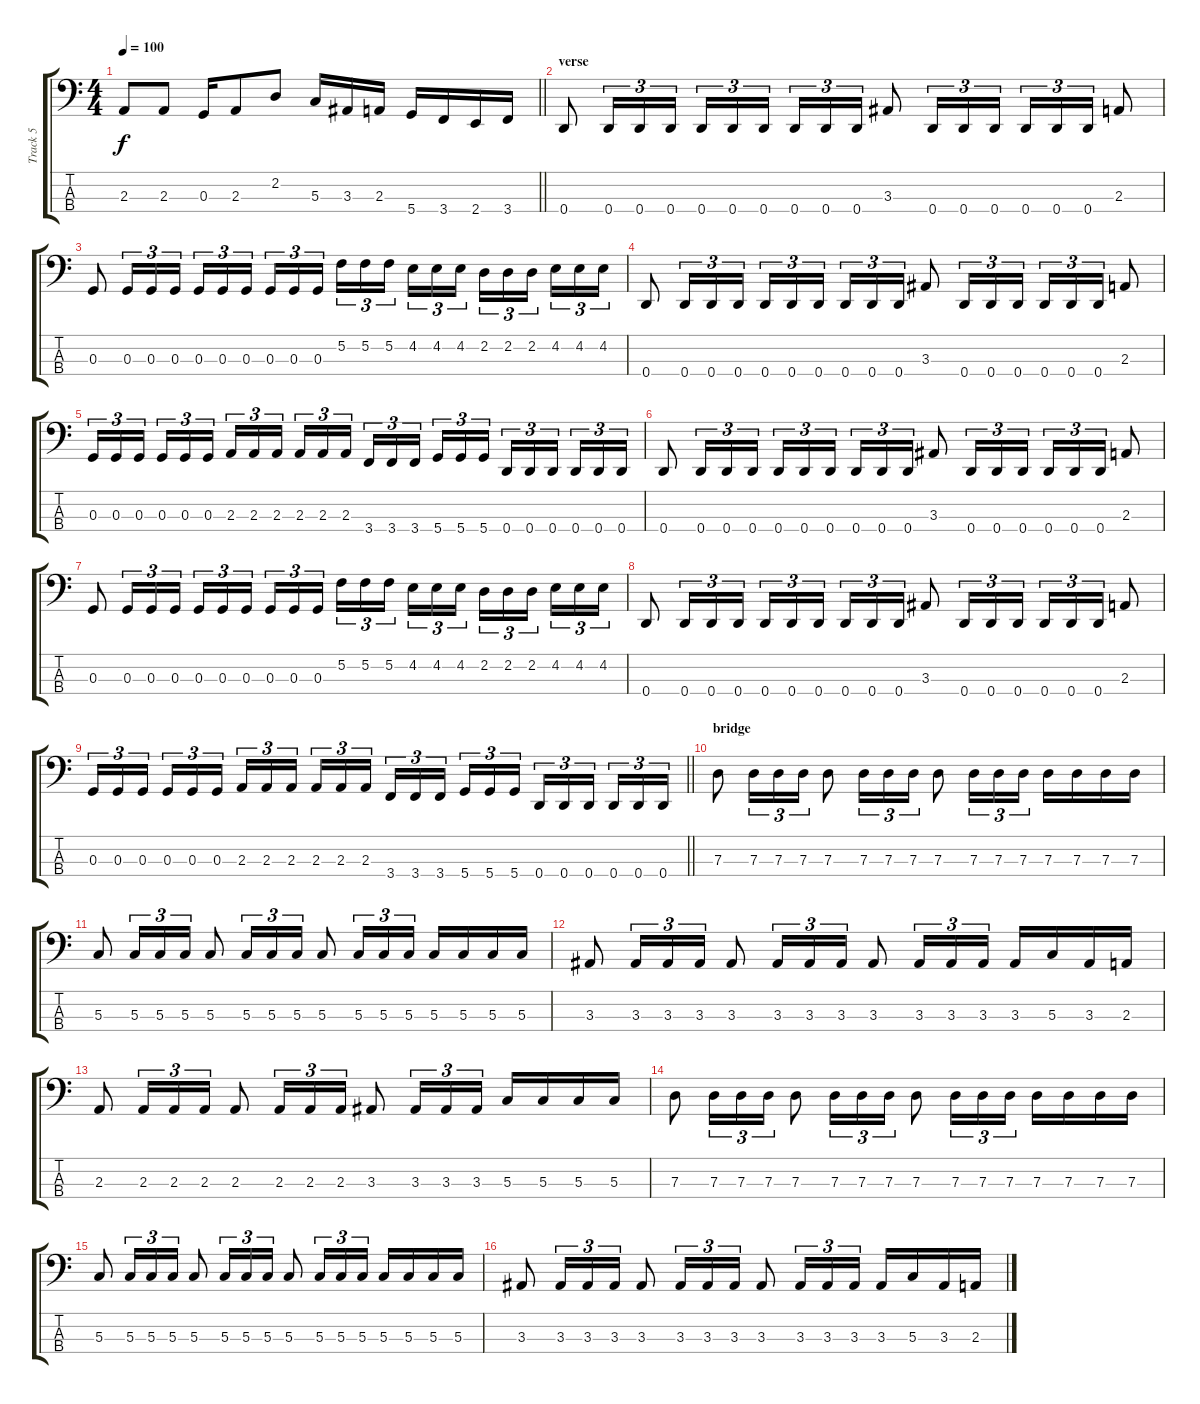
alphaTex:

\track ("Track 5" "Track 5") {instrument electricbassfinger}
\staff {score tabs}
\tuning (F2 C2 G1 D1) {hide}
\ts (4 4)
\tempo 100
\clef f4
\barLineRight lightlight
\ks c
2.3.8{dy f} 2.3.8 0.3.16 2.3.8 2.2.8 5.3.16 3.3.16 2.3.16 5.4.16 3.4.16 2.4.16 3.4.16 |
\section ("" "verse")
0.4.8 0.4.16{tu (3 2)} 0.4.16{tu (3 2)} 0.4.16{tu (3 2)} 0.4.16{tu (3 2)} 0.4.16{tu (3 2)} 0.4.16{tu (3 2) beam splitsecondary} 0.4.16{tu (3 2)} 0.4.16{tu (3 2)} 0.4.16{tu (3 2)} 3.3.8 0.4.16{tu (3 2)} 0.4.16{tu (3 2)} 0.4.16{tu (3 2)} 0.4.16{tu (3 2)} 0.4.16{tu (3 2)} 0.4.16{tu (3 2)} 2.3.8 |
0.3.8 0.3.16{tu (3 2)} 0.3.16{tu (3 2)} 0.3.16{tu (3 2)} 0.3.16{tu (3 2)} 0.3.16{tu (3 2)} 0.3.16{tu (3 2) beam splitsecondary} 0.3.16{tu (3 2)} 0.3.16{tu (3 2)} 0.3.16{tu (3 2)} 5.2.16{tu (3 2)} 5.2.16{tu (3 2)} 5.2.16{tu (3 2) beam splitsecondary} 4.2.16{tu (3 2)} 4.2.16{tu (3 2)} 4.2.16{tu (3 2)} 2.2.16{tu (3 2)} 2.2.16{tu (3 2)} 2.2.16{tu (3 2) beam splitsecondary} 4.2.16{tu (3 2)} 4.2.16{tu (3 2)} 4.2.16{tu (3 2)} |
0.4.8 0.4.16{tu (3 2)} 0.4.16{tu (3 2)} 0.4.16{tu (3 2)} 0.4.16{tu (3 2)} 0.4.16{tu (3 2)} 0.4.16{tu (3 2) beam splitsecondary} 0.4.16{tu (3 2)} 0.4.16{tu (3 2)} 0.4.16{tu (3 2)} 3.3.8 0.4.16{tu (3 2)} 0.4.16{tu (3 2)} 0.4.16{tu (3 2)} 0.4.16{tu (3 2)} 0.4.16{tu (3 2)} 0.4.16{tu (3 2)} 2.3.8 |
0.3.16{tu (3 2)} 0.3.16{tu (3 2)} 0.3.16{tu (3 2) beam splitsecondary} 0.3.16{tu (3 2)} 0.3.16{tu (3 2)} 0.3.16{tu (3 2)} 2.3.16{tu (3 2)} 2.3.16{tu (3 2)} 2.3.16{tu (3 2) beam splitsecondary} 2.3.16{tu (3 2)} 2.3.16{tu (3 2)} 2.3.16{tu (3 2)} 3.4.16{tu (3 2)} 3.4.16{tu (3 2)} 3.4.16{tu (3 2) beam splitsecondary} 5.4.16{tu (3 2)} 5.4.16{tu (3 2)} 5.4.16{tu (3 2)} 0.4.16{tu (3 2)} 0.4.16{tu (3 2)} 0.4.16{tu (3 2) beam splitsecondary} 0.4.16{tu (3 2)} 0.4.16{tu (3 2)} 0.4.16{tu (3 2)} |
0.4.8 0.4.16{tu (3 2)} 0.4.16{tu (3 2)} 0.4.16{tu (3 2)} 0.4.16{tu (3 2)} 0.4.16{tu (3 2)} 0.4.16{tu (3 2) beam splitsecondary} 0.4.16{tu (3 2)} 0.4.16{tu (3 2)} 0.4.16{tu (3 2)} 3.3.8 0.4.16{tu (3 2)} 0.4.16{tu (3 2)} 0.4.16{tu (3 2)} 0.4.16{tu (3 2)} 0.4.16{tu (3 2)} 0.4.16{tu (3 2)} 2.3.8 |
0.3.8 0.3.16{tu (3 2)} 0.3.16{tu (3 2)} 0.3.16{tu (3 2)} 0.3.16{tu (3 2)} 0.3.16{tu (3 2)} 0.3.16{tu (3 2) beam splitsecondary} 0.3.16{tu (3 2)} 0.3.16{tu (3 2)} 0.3.16{tu (3 2)} 5.2.16{tu (3 2)} 5.2.16{tu (3 2)} 5.2.16{tu (3 2) beam splitsecondary} 4.2.16{tu (3 2)} 4.2.16{tu (3 2)} 4.2.16{tu (3 2)} 2.2.16{tu (3 2)} 2.2.16{tu (3 2)} 2.2.16{tu (3 2) beam splitsecondary} 4.2.16{tu (3 2)} 4.2.16{tu (3 2)} 4.2.16{tu (3 2)} |
0.4.8 0.4.16{tu (3 2)} 0.4.16{tu (3 2)} 0.4.16{tu (3 2)} 0.4.16{tu (3 2)} 0.4.16{tu (3 2)} 0.4.16{tu (3 2) beam splitsecondary} 0.4.16{tu (3 2)} 0.4.16{tu (3 2)} 0.4.16{tu (3 2)} 3.3.8 0.4.16{tu (3 2)} 0.4.16{tu (3 2)} 0.4.16{tu (3 2)} 0.4.16{tu (3 2)} 0.4.16{tu (3 2)} 0.4.16{tu (3 2)} 2.3.8 |
\barLineRight lightlight
0.3.16{tu (3 2)} 0.3.16{tu (3 2)} 0.3.16{tu (3 2) beam splitsecondary} 0.3.16{tu (3 2)} 0.3.16{tu (3 2)} 0.3.16{tu (3 2)} 2.3.16{tu (3 2)} 2.3.16{tu (3 2)} 2.3.16{tu (3 2) beam splitsecondary} 2.3.16{tu (3 2)} 2.3.16{tu (3 2)} 2.3.16{tu (3 2)} 3.4.16{tu (3 2)} 3.4.16{tu (3 2)} 3.4.16{tu (3 2) beam splitsecondary} 5.4.16{tu (3 2)} 5.4.16{tu (3 2)} 5.4.16{tu (3 2)} 0.4.16{tu (3 2)} 0.4.16{tu (3 2)} 0.4.16{tu (3 2) beam splitsecondary} 0.4.16{tu (3 2)} 0.4.16{tu (3 2)} 0.4.16{tu (3 2)} |
\section ("" "bridge")
7.3.8 7.3.16{tu (3 2)} 7.3.16{tu (3 2)} 7.3.16{tu (3 2)} 7.3.8 7.3.16{tu (3 2)} 7.3.16{tu (3 2)} 7.3.16{tu (3 2)} 7.3.8 7.3.16{tu (3 2)} 7.3.16{tu (3 2)} 7.3.16{tu (3 2)} 7.3.16 7.3.16 7.3.16 7.3.16 |
5.3.8 5.3.16{tu (3 2)} 5.3.16{tu (3 2)} 5.3.16{tu (3 2)} 5.3.8 5.3.16{tu (3 2)} 5.3.16{tu (3 2)} 5.3.16{tu (3 2)} 5.3.8 5.3.16{tu (3 2)} 5.3.16{tu (3 2)} 5.3.16{tu (3 2)} 5.3.16 5.3.16 5.3.16 5.3.16 |
3.3.8 3.3.16{tu (3 2)} 3.3.16{tu (3 2)} 3.3.16{tu (3 2)} 3.3.8 3.3.16{tu (3 2)} 3.3.16{tu (3 2)} 3.3.16{tu (3 2)} 3.3.8 3.3.16{tu (3 2)} 3.3.16{tu (3 2)} 3.3.16{tu (3 2)} 3.3.16 5.3.16 3.3.16 2.3.16 |
2.3.8 2.3.16{tu (3 2)} 2.3.16{tu (3 2)} 2.3.16{tu (3 2)} 2.3.8 2.3.16{tu (3 2)} 2.3.16{tu (3 2)} 2.3.16{tu (3 2)} 3.3.8 3.3.16{tu (3 2)} 3.3.16{tu (3 2)} 3.3.16{tu (3 2)} 5.3.16 5.3.16 5.3.16 5.3.16 |
7.3.8 7.3.16{tu (3 2)} 7.3.16{tu (3 2)} 7.3.16{tu (3 2)} 7.3.8 7.3.16{tu (3 2)} 7.3.16{tu (3 2)} 7.3.16{tu (3 2)} 7.3.8 7.3.16{tu (3 2)} 7.3.16{tu (3 2)} 7.3.16{tu (3 2)} 7.3.16 7.3.16 7.3.16 7.3.16 |
5.3.8 5.3.16{tu (3 2)} 5.3.16{tu (3 2)} 5.3.16{tu (3 2)} 5.3.8 5.3.16{tu (3 2)} 5.3.16{tu (3 2)} 5.3.16{tu (3 2)} 5.3.8 5.3.16{tu (3 2)} 5.3.16{tu (3 2)} 5.3.16{tu (3 2)} 5.3.16 5.3.16 5.3.16 5.3.16 |
3.3.8 3.3.16{tu (3 2)} 3.3.16{tu (3 2)} 3.3.16{tu (3 2)} 3.3.8 3.3.16{tu (3 2)} 3.3.16{tu (3 2)} 3.3.16{tu (3 2)} 3.3.8 3.3.16{tu (3 2)} 3.3.16{tu (3 2)} 3.3.16{tu (3 2)} 3.3.16 5.3.16 3.3.16 2.3.16
